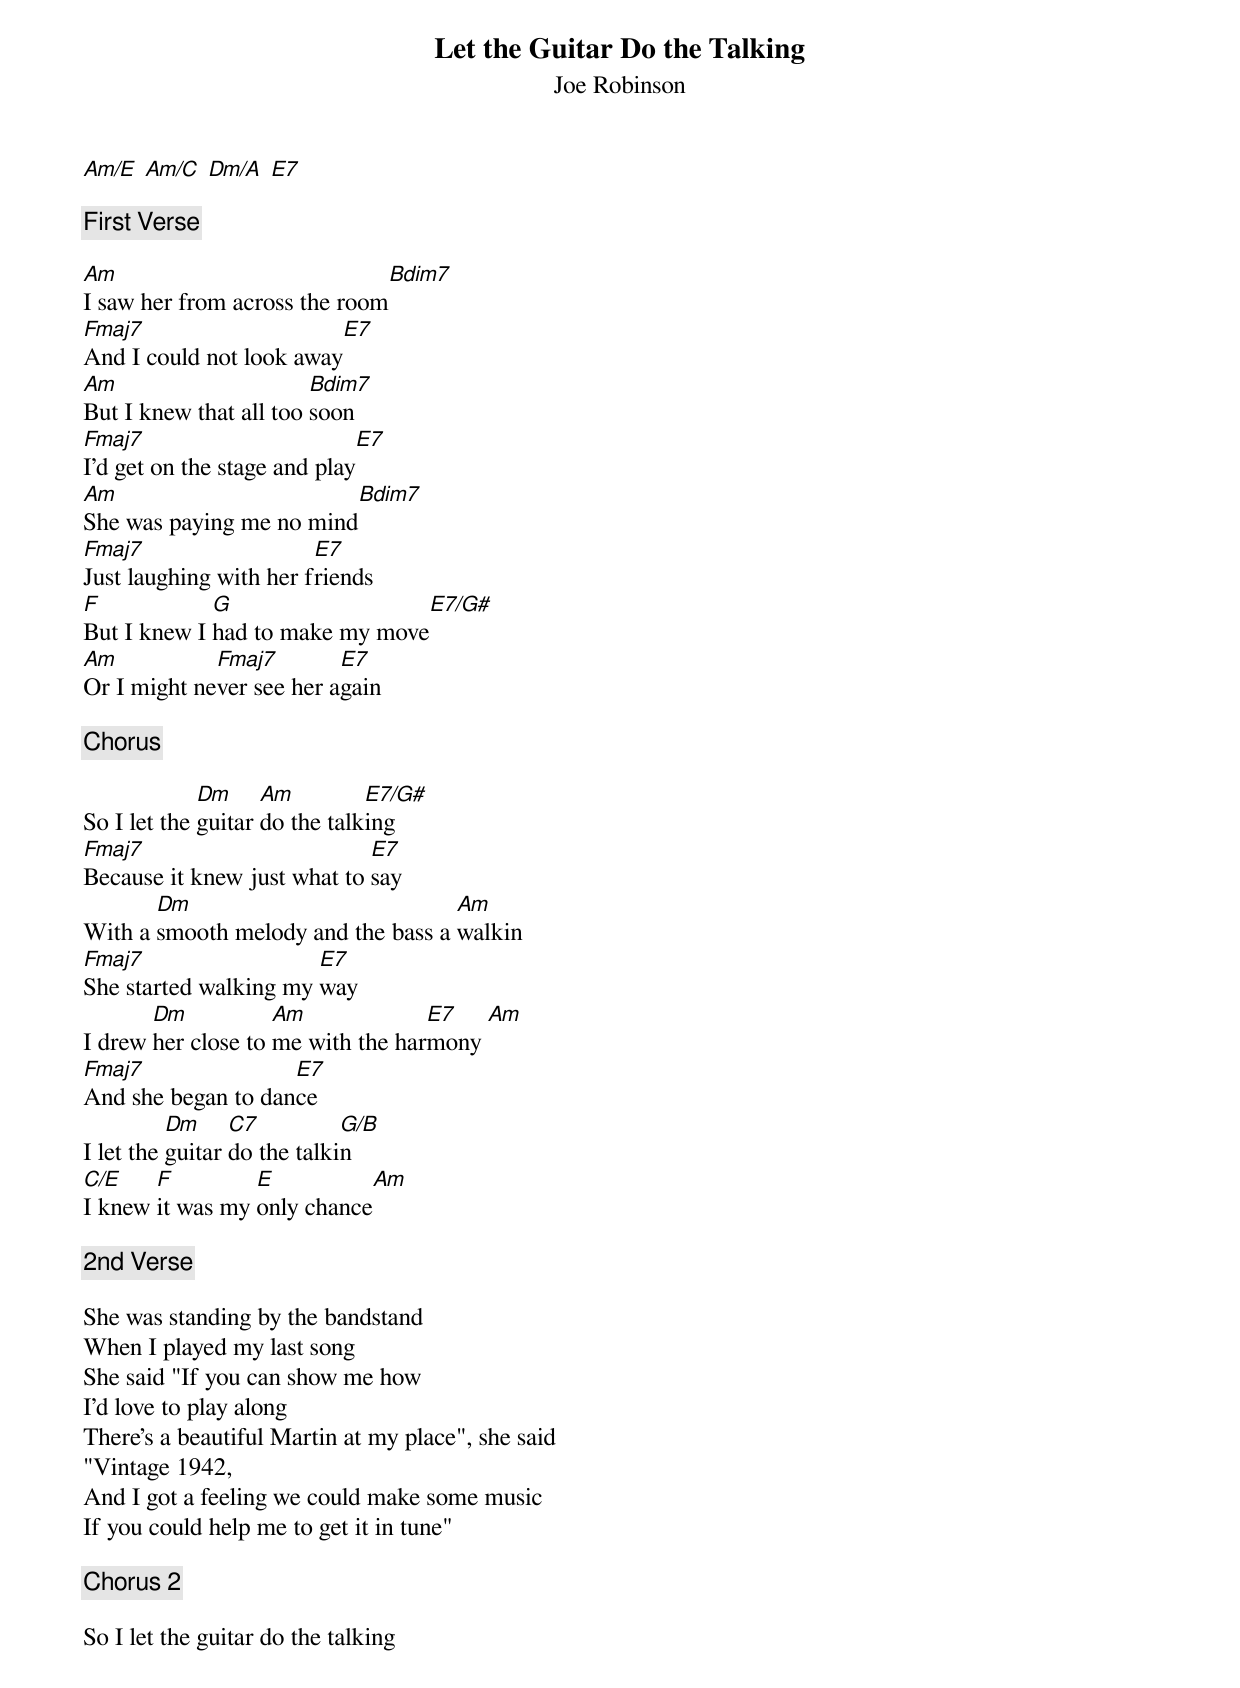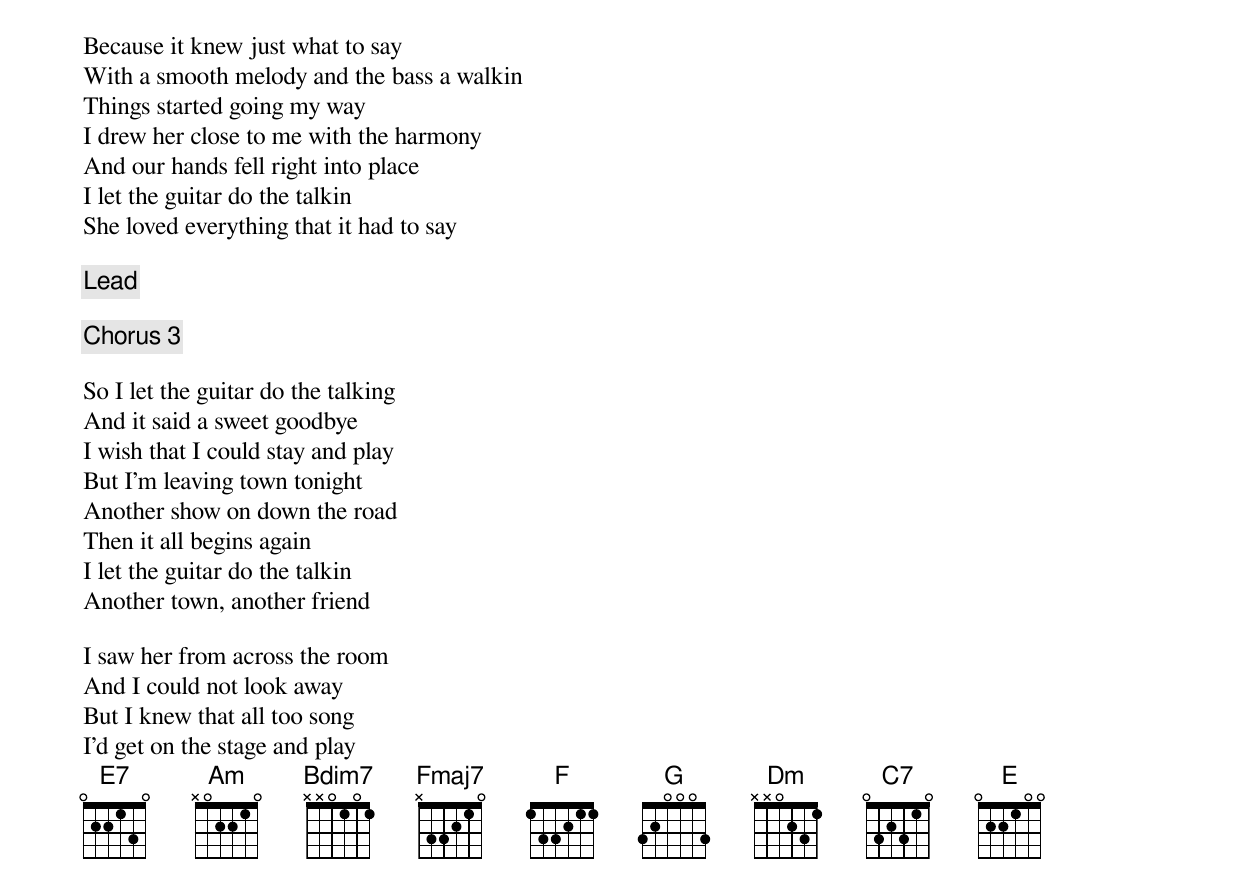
{title:Let the Guitar Do the Talking}
{subtitle:Joe Robinson}
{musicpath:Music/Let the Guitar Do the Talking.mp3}
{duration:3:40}
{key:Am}

[Am/E] [Am/C] [Dm/A] [E7]

{c:First Verse}

[Am]I saw her from across the room[Bdim7]
[Fmaj7]And I could not look away[E7]
[Am]But I knew that all too [Bdim7]soon
[Fmaj7]I'd get on the stage and play[E7]
[Am]She was paying me no mind[Bdim7]
[Fmaj7]Just laughing with her f[E7]riends
[F]But I knew I [G]had to make my move[E7/G#]
[Am]Or I might ne[Fmaj7]ver see her a[E7]gain

{c:Chorus}

So I let the [Dm]guitar [Am]do the talk[E7/G#]ing
[Fmaj7]Because it knew just what to [E7]say
With a [Dm]smooth melody and the bass a [Am]walkin
[Fmaj7]She started walking my [E7]way
I drew [Dm]her close to [Am]me with the har[E7]mony [Am]
[Fmaj7]And she began to dan[E7]ce
I let the [Dm]guitar [C7]do the talki[G/B]n
[C/E]I knew [F]it was my [E]only chance[Am]

{c:2nd Verse}

She was standing by the bandstand
When I played my last song
She said "If you can show me how
I'd love to play along
There's a beautiful Martin at my place", she said
"Vintage 1942,
And I got a feeling we could make some music
If you could help me to get it in tune"

{c:Chorus 2}

So I let the guitar do the talking
Because it knew just what to say
With a smooth melody and the bass a walkin
Things started going my way
I drew her close to me with the harmony
And our hands fell right into place
I let the guitar do the talkin
She loved everything that it had to say

{c:Lead}

{c:Chorus 3}

So I let the guitar do the talking
And it said a sweet goodbye
I wish that I could stay and play
But I'm leaving town tonight
Another show on down the road
Then it all begins again
I let the guitar do the talkin
Another town, another friend

I saw her from across the room
And I could not look away
But I knew that all too song
I'd get on the stage and play
